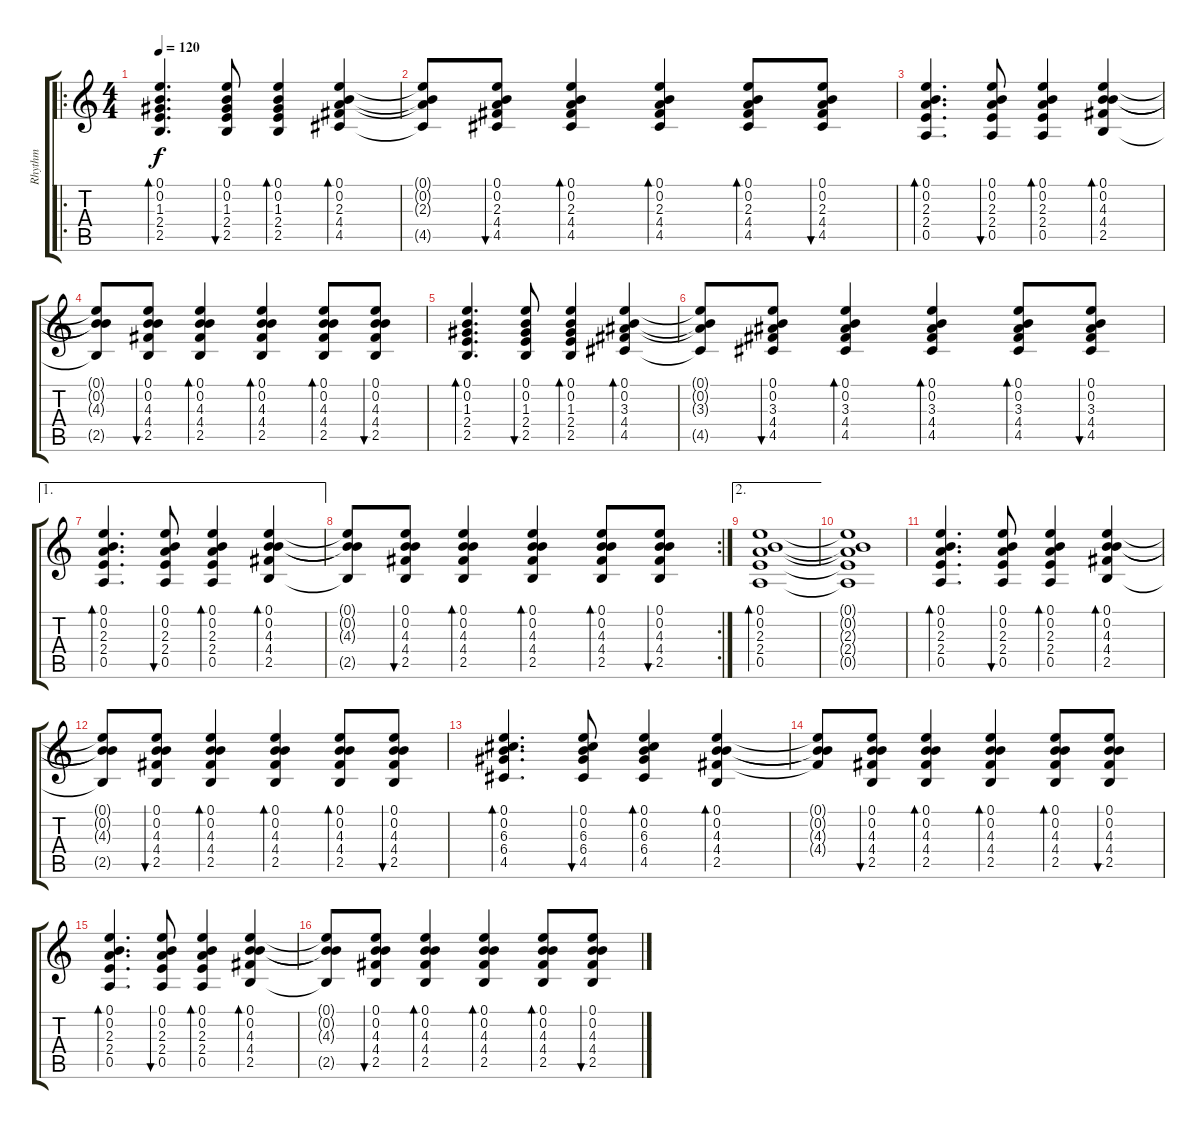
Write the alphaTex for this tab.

\track ("Rhythm" "Rhythm") {instrument acousticguitarsteel}
\staff {score tabs}
\tuning (E4 B3 G3 D3 A2 E2) {hide}
\ro
\ts (4 4)
\tempo 120
\clef g2
\ks c
(0.1 0.2 1.3 2.4 2.5).4{d bd 60 dy f} (0.1 0.2 1.3 2.4 2.5).8{bu 60} (0.1 0.2 1.3 2.4 2.5).4{bd 60} (0.1 0.2 2.3 4.4 4.5).4{bd 60} |
(0.1{t} 0.2{t} 2.3{t} 4.5{t}).8 (0.1 0.2 2.3 4.4 4.5).8{bu 60} (0.1 0.2 2.3 4.4 4.5).4{bd 60} (0.1 0.2 2.3 4.4 4.5).4{bd 60} (0.1 0.2 2.3 4.4 4.5).8{bd 60} (0.1 0.2 2.3 4.4 4.5).8{bu 60} |
(0.1 0.2 2.3 2.4 0.5).4{d bd 60} (0.1 0.2 2.3 2.4 0.5).8{bu 60} (0.1 0.2 2.3 2.4 0.5).4{bd 60} (0.1 0.2 4.3 4.4 2.5).4{bd 60} |
(0.1{t} 0.2{t} 4.3{t} 2.5{t}).8 (0.1 0.2 4.3 4.4 2.5).8{bu 60} (0.1 0.2 4.3 4.4 2.5).4{bd 60} (0.1 0.2 4.3 4.4 2.5).4{bd 60} (0.1 0.2 4.3 4.4 2.5).8{bd 60} (0.1 0.2 4.3 4.4 2.5).8{bu 60} |
(0.1 0.2 1.3 2.4 2.5).4{d bd 60} (0.1 0.2 1.3 2.4 2.5).8{bu 60} (0.1 0.2 1.3 2.4 2.5).4{bd 60} (0.1 0.2 3.3 4.4 4.5).4{bd 60} |
(0.1{t} 0.2{t} 3.3{t} 4.5{t}).8 (0.1 0.2 3.3 4.4 4.5).8{bu 60} (0.1 0.2 3.3 4.4 4.5).4{bd 60} (0.1 0.2 3.3 4.4 4.5).4{bd 60} (0.1 0.2 3.3 4.4 4.5).8{bd 60} (0.1 0.2 3.3 4.4 4.5).8{bu 60} |
\ae 1
(0.1 0.2 2.3 2.4 0.5).4{d bd 60} (0.1 0.2 2.3 2.4 0.5).8{bu 60} (0.1 0.2 2.3 2.4 0.5).4{bd 60} (0.1 0.2 4.3 4.4 2.5).4{bd 60} |
\rc 2
(0.1{t} 0.2{t} 4.3{t} 2.5{t}).8 (0.1 0.2 4.3 4.4 2.5).8{bu 60} (0.1 0.2 4.3 4.4 2.5).4{bd 60} (0.1 0.2 4.3 4.4 2.5).4{bd 60} (0.1 0.2 4.3 4.4 2.5).8{bd 60} (0.1 0.2 4.3 4.4 2.5).8{bu 60} |
\ae 2
(0.1 0.2 2.3 2.4 0.5).1{bd 60} |
(0.1{t} 0.2{t} 2.3{t} 2.4{t} 0.5{t}).1 |
(0.1 0.2 2.3 2.4 0.5).4{d bd 60} (0.1 0.2 2.3 2.4 0.5).8{bu 60} (0.1 0.2 2.3 2.4 0.5).4{bd 60} (0.1 0.2 4.3 4.4 2.5).4{bd 60} |
(0.1{t} 0.2{t} 4.3{t} 2.5{t}).8 (0.1 0.2 4.3 4.4 2.5).8{bu 60} (0.1 0.2 4.3 4.4 2.5).4{bd 60} (0.1 0.2 4.3 4.4 2.5).4{bd 60} (0.1 0.2 4.3 4.4 2.5).8{bd 60} (0.1 0.2 4.3 4.4 2.5).8{bu 60} |
(0.1 0.2 6.3 6.4 4.5).4{d bd 60} (0.1 0.2 6.3 6.4 4.5).8{bu 60} (0.1 0.2 6.3 6.4 4.5).4{bd 60} (0.1 0.2 4.3 4.4 2.5).4{bd 60} |
(0.1{t} 0.2{t} 4.3{t} 4.4{t}).8 (0.1 0.2 4.3 4.4 2.5).8{bu 60} (0.1 0.2 4.3 4.4 2.5).4{bd 60} (0.1 0.2 4.3 4.4 2.5).4{bd 60} (0.1 0.2 4.3 4.4 2.5).8{bd 60} (0.1 0.2 4.3 4.4 2.5).8{bu 60} |
(0.1 0.2 2.3 2.4 0.5).4{d bd 60} (0.1 0.2 2.3 2.4 0.5).8{bu 60} (0.1 0.2 2.3 2.4 0.5).4{bd 60} (0.1 0.2 4.3 4.4 2.5).4{bd 60} |
(0.1{t} 0.2{t} 4.3{t} 2.5{t}).8 (0.1 0.2 4.3 4.4 2.5).8{bu 60} (0.1 0.2 4.3 4.4 2.5).4{bd 60} (0.1 0.2 4.3 4.4 2.5).4{bd 60} (0.1 0.2 4.3 4.4 2.5).8{bd 60} (0.1 0.2 4.3 4.4 2.5).8{bu 60}
